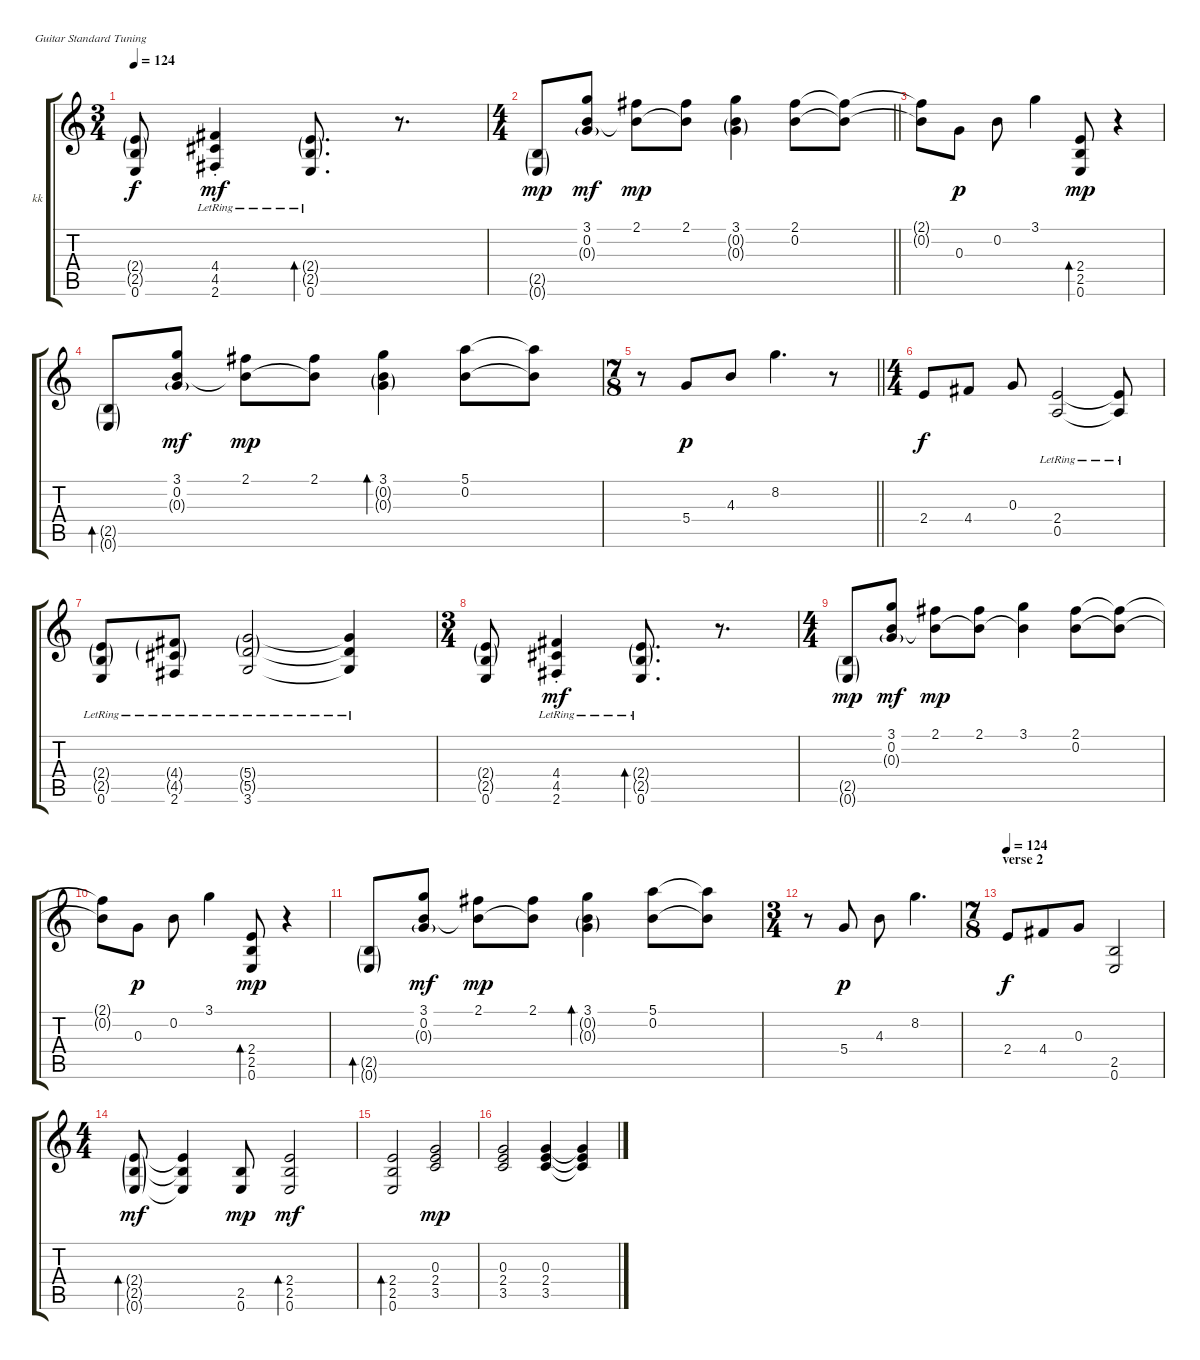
\bracketExtendMode groupsimilarinstruments
\firstSystemTrackNameOrientation horizontal
\otherSystemsTrackNameOrientation horizontal
\track ("intro / rythm / solo - kk" "kk") {instrument electricguitarclean}
\staff {score tabs}
\tuning (E4 B3 G3 D3 A2 E2)
\ts (3 4)
\tempo 124
\clef g2
\ks c
(0.6 2.5{g} 2.4{g}).8{dy f} (2.6{lr} 4.4 4.5{st}).4{dy mf} (0.6{lr} 2.5{g lr} 2.4{g lr}).8{d bd 60} r.8{d} |
\ts (4 4)
\barLineRight lightlight
(0.6{g} 2.5{g}).8{dy mp} (3.1 0.2 0.3{g}).8{dy mf} (2.1 0.2{t}).8{dy mp} (2.1 0.2{t}).8 (3.1 0.2{g} 0.3{g}).4 (2.1 0.2).8 (2.1{t} 0.2{t}).8 |
(2.1{t} 0.2{t}).8 0.3.8{dy p} 0.2.8 3.1.4 (0.6 2.5 2.4).8{bd 60 dy mp} r.4 |
(0.6{g} 2.5{g}).8{bd 119} (3.1 0.2 0.3{g}).8{dy mf} (2.1 0.2{t}).8{dy mp} (2.1 0.2{t}).8 (3.1 0.2{g} 0.3{g}).4{bd 81} (5.1 0.2).8 (5.1{t} 0.2{t}).8 |
\ts (7 8)
\barLineRight lightlight
r.8 5.4.8{dy p} 4.3.8 8.2.4{d} r.8 |
\ts (4 4)
2.4.8{dy f} 4.4.8 0.3.8 (2.4{lr} 0.5{lr}).2 (0.5{lr t} 2.4{lr t}).8 |
(0.6{lr} 2.5{g lr} 2.4{g lr}).8 (2.6{lr} 4.5{g lr} 4.4{g lr}).8 (3.6{lr} 5.5{g lr} 5.4{g lr}).2 (3.6{lr t} 5.5{lr t} 5.4{lr t}).4 |
\ts (3 4)
(0.6 2.5{g} 2.4{g}).8 (2.6{lr} 4.4 4.5{st}).4{dy mf} (0.6{lr} 2.5{g lr} 2.4{g lr}).8{d bd 60} r.8{d} |
\ts (4 4)
(0.6{g} 2.5{g}).8{dy mp} (3.1 0.2 0.3{g}).8{dy mf} (2.1 0.2{t}).8{dy mp} (2.1 0.2{t}).8 (3.1 0.2{t}).4 (2.1 0.2).8 (2.1{t} 0.2{t}).8 |
(2.1{t} 0.2{t}).8 0.3.8{dy p} 0.2.8 3.1.4 (0.6 2.5 2.4).8{bd 60 dy mp} r.4 |
(0.6{g} 2.5{g}).8{bd 119} (3.1 0.2 0.3{g}).8{dy mf} (2.1 0.2{t}).8{dy mp} (2.1 0.2{t}).8 (3.1 0.2{g} 0.3{g}).4{bd 81} (5.1 0.2).8 (5.1{t} 0.2{t}).8 |
\ts (3 4)
r.8 5.4.8{dy p} 4.3.8 8.2.4{d} |
\ts (7 8)
\section ("" "verse 2")
\tempo 124
2.4.8{dy f} 4.4.8 0.3.8 (2.5 0.6).2 |
\ts (4 4)
(2.4{g} 2.5{g} 0.6{g}).8{bd 118 dy mf} (2.4{t} 2.5{t} 0.6{t}).4 (2.5 0.6).8{dy mp} (2.4 2.5 0.6).2{bd 145 dy mf} |
(2.4 2.5 0.6).2{bd 145} (0.3 2.4 3.5).2{dy mp} |
(0.3 2.4 3.5).2 (3.5 2.4 0.3).4 (3.5{t} 2.4{t} 0.3{t}).4
